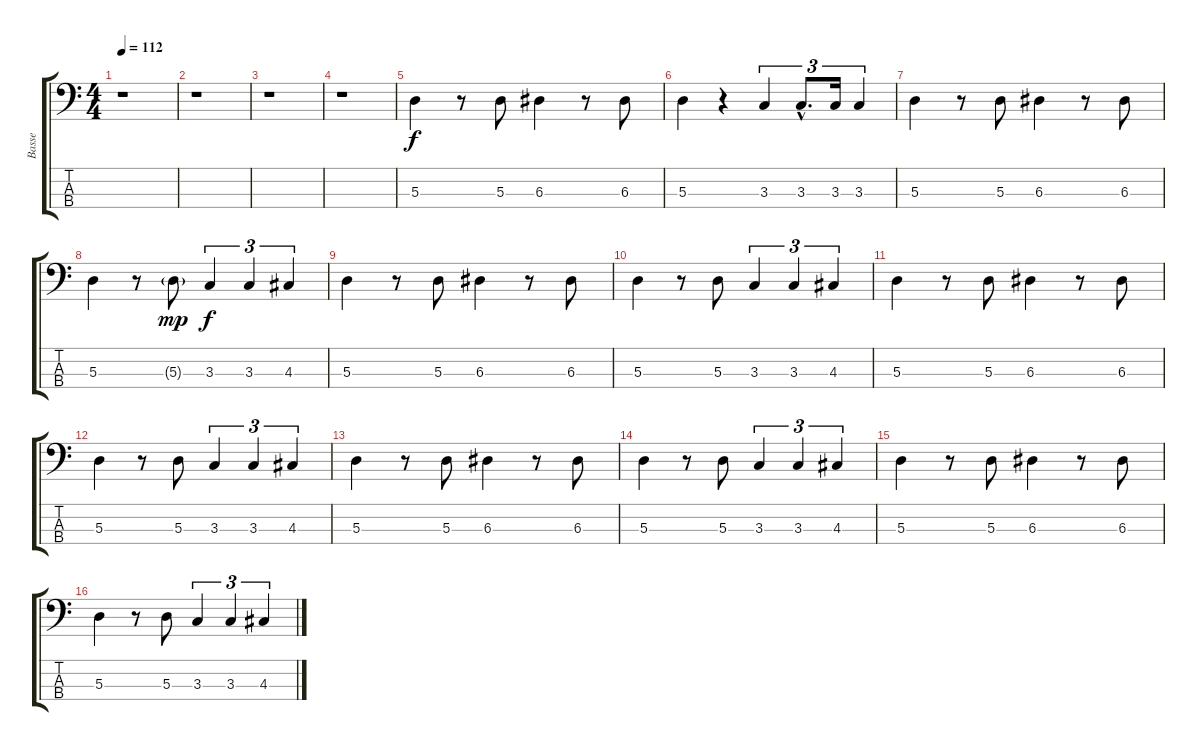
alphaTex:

\track ("Basse" "Basse") {instrument electricbassfinger}
\staff {score tabs}
\tuning (G2 D2 A1 E1) {hide}
\ts (4 4)
\tempo 112
\clef f4
\ks c
r.1{dy f instrument electricbassfinger} |
r.1 |
r.1 |
r.1 |
5.3.4 r.8 5.3.8 6.3.4 r.8 6.3.8 |
5.3.4 r.4 3.3.4{tu (3 2)} 3.3{hac}.8{d tu (3 2)} 3.3.16{tu (3 2)} 3.3.4{tu (3 2)} |
5.3.4 r.8 5.3.8 6.3.4 r.8 6.3.8 |
5.3.4 r.8 5.3{g}.8{dy mp} 3.3.4{tu (3 2) dy f} 3.3.4{tu (3 2)} 4.3.4{tu (3 2)} |
5.3.4 r.8 5.3.8 6.3.4 r.8 6.3.8 |
5.3.4 r.8 5.3.8 3.3.4{tu (3 2)} 3.3.4{tu (3 2)} 4.3.4{tu (3 2)} |
5.3.4 r.8 5.3.8 6.3.4 r.8 6.3.8 |
5.3.4 r.8 5.3.8 3.3.4{tu (3 2)} 3.3.4{tu (3 2)} 4.3.4{tu (3 2)} |
5.3.4 r.8 5.3.8 6.3.4 r.8 6.3.8 |
5.3.4 r.8 5.3.8 3.3.4{tu (3 2)} 3.3.4{tu (3 2)} 4.3.4{tu (3 2)} |
5.3.4 r.8 5.3.8 6.3.4 r.8 6.3.8 |
5.3.4 r.8 5.3.8 3.3.4{tu (3 2)} 3.3.4{tu (3 2)} 4.3.4{tu (3 2)}
